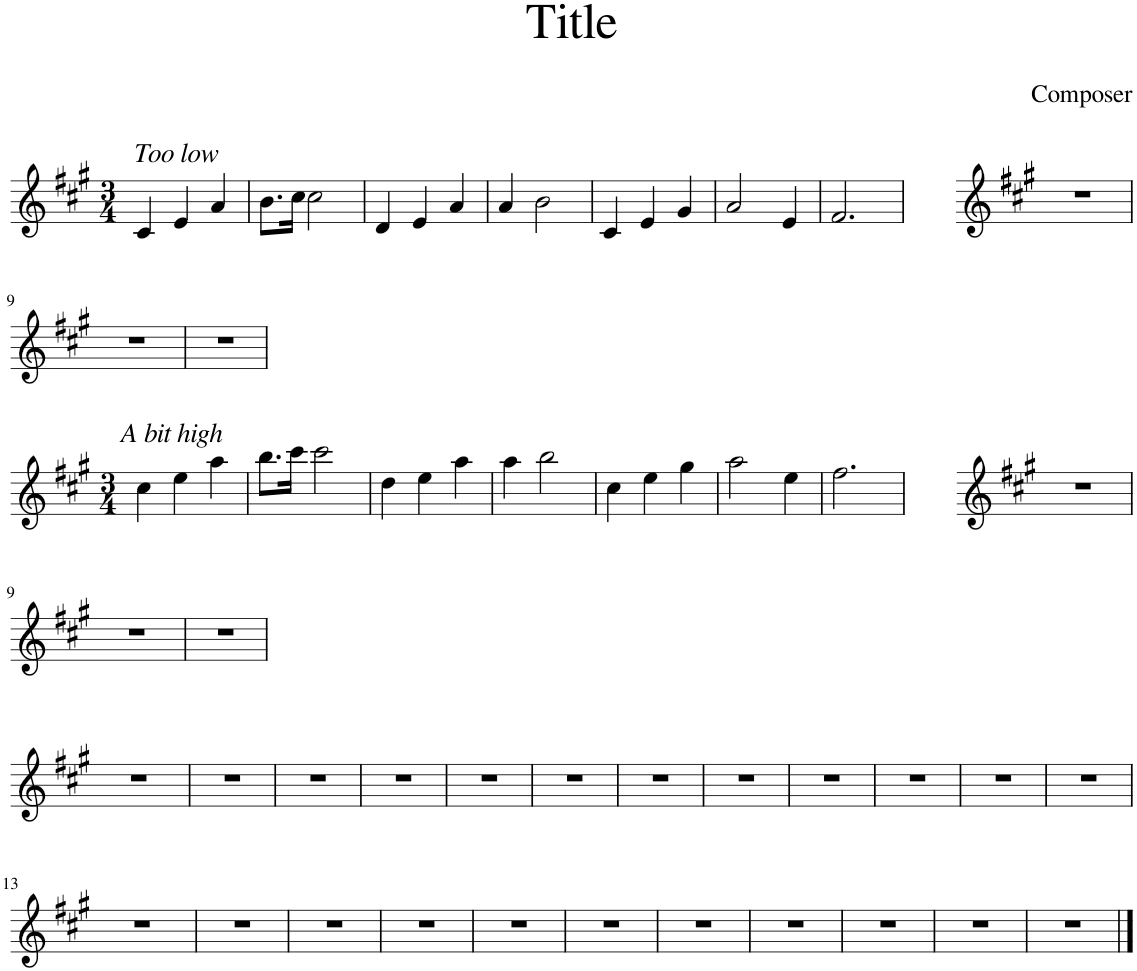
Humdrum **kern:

**kern
*part1
*staff1
*I"Piano
*I'Pno.
*clefG2
*k[f#c#g#]
*M3/4
=1
!LO:TX:a:i:t=Too low
4c#/
4e/
4a/
=2
8.b\L
16cc#\Jk
2cc#\
=3
4d/
4e/
4a/
=4
4a/
2b\
=5
4c#/
4e/
4g#/
=6
2a/
4e/
=7
2.f#/
=8
2.r
!!LO:LB:g=z
=9
2.r
=10
2.r
!!LO:LB:g=z
=1
*M3/4
!LO:TX:a:i:t=A bit high
4cc#\
4ee\
4aa\
=2
8.bb\L
16ccc#\Jk
2ccc#\
=3
4dd\
4ee\
4aa\
=4
4aa\
2bb\
=5
4cc#\
4ee\
4gg#\
=6
2aa\
4ee\
=7
2.ff#\
=8
2.r
!!LO:LB:g=z
=9
2.r
=10
2.r
!!LO:LB:g=z
=1
2.r
=2
2.r
=3
2.r
=4
2.r
=5
2.r
=6
2.r
=7
2.r
=8
2.r
=9
2.r
=10
2.r
=11
2.r
=12
2.r
!!LO:LB:g=z
=13
2.r
=14
2.r
=15
2.r
=16
2.r
=17
2.r
=18
2.r
=19
2.r
=20
2.r
=21
2.r
=22
2.r
=23
2.r
==
*-
